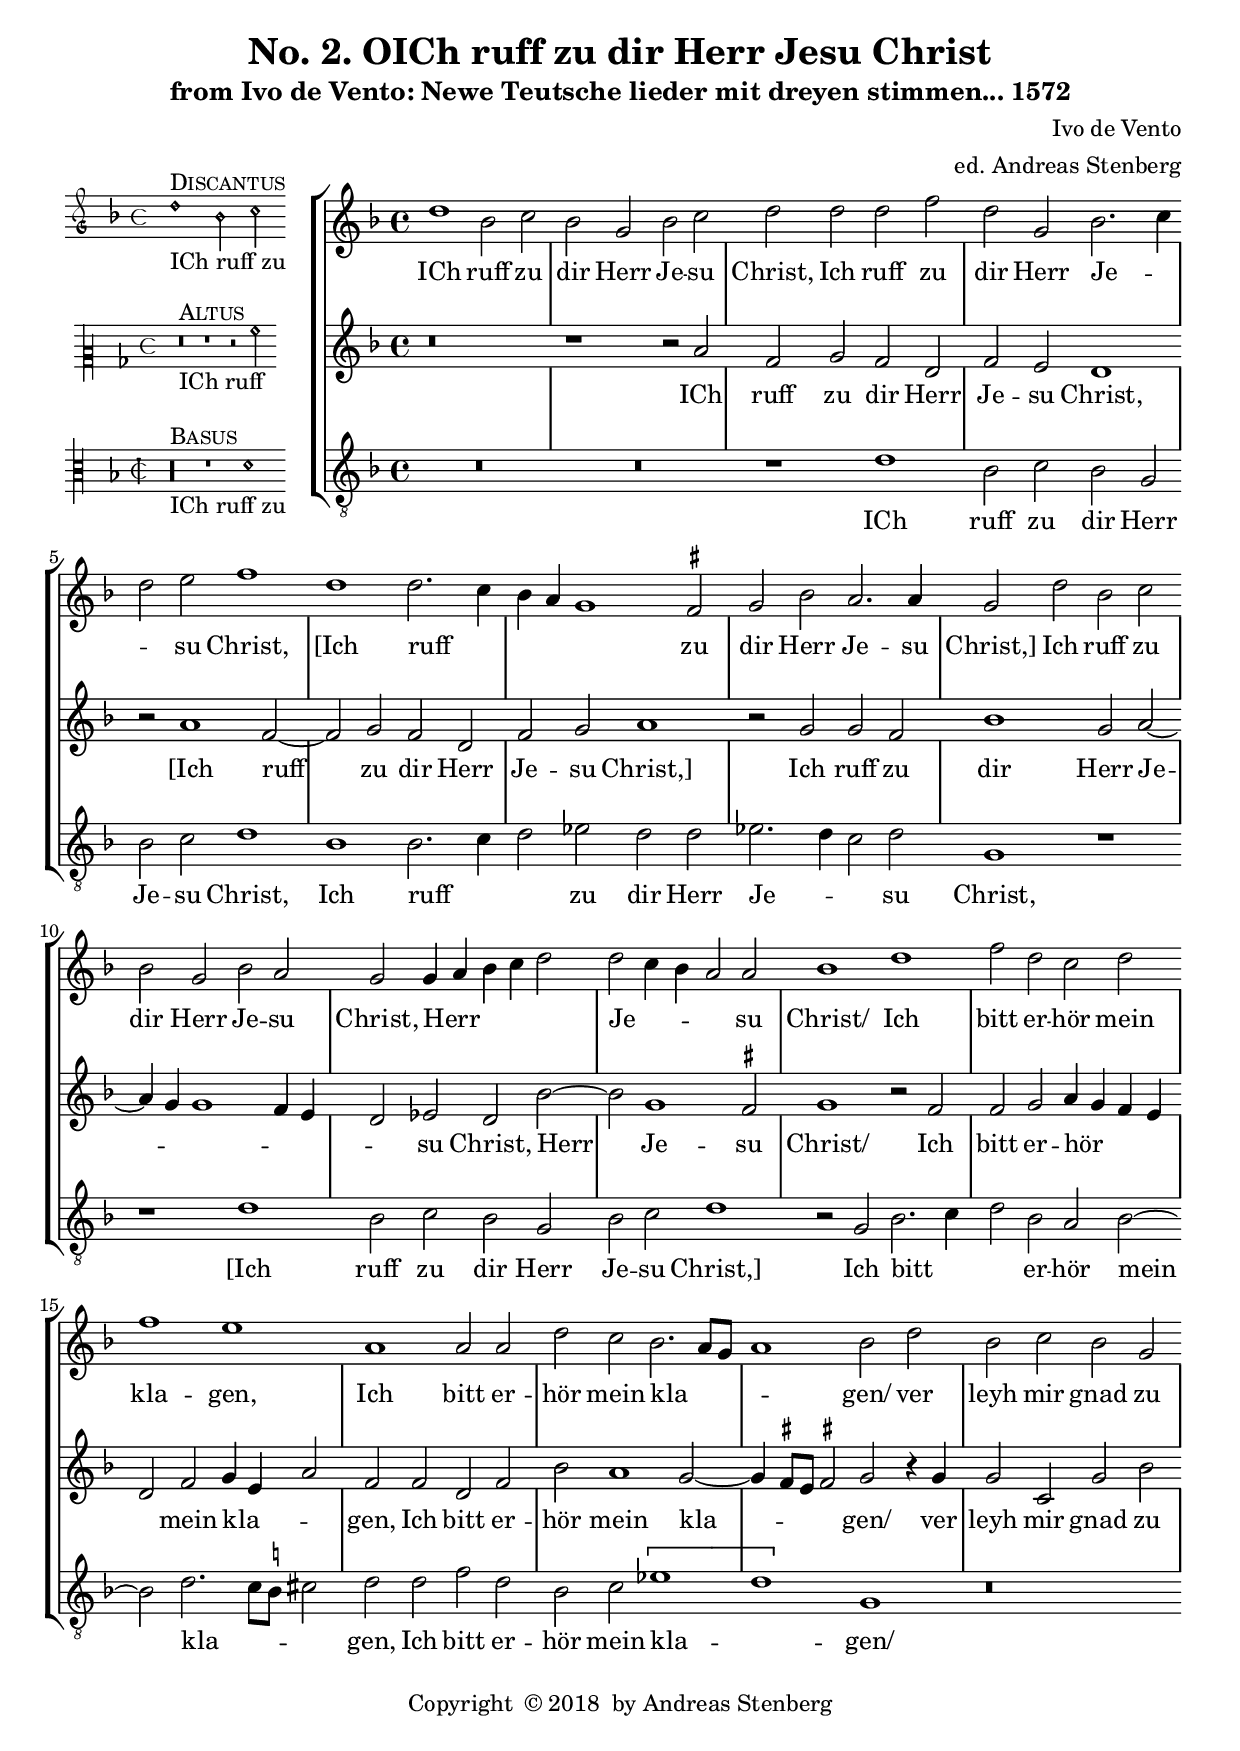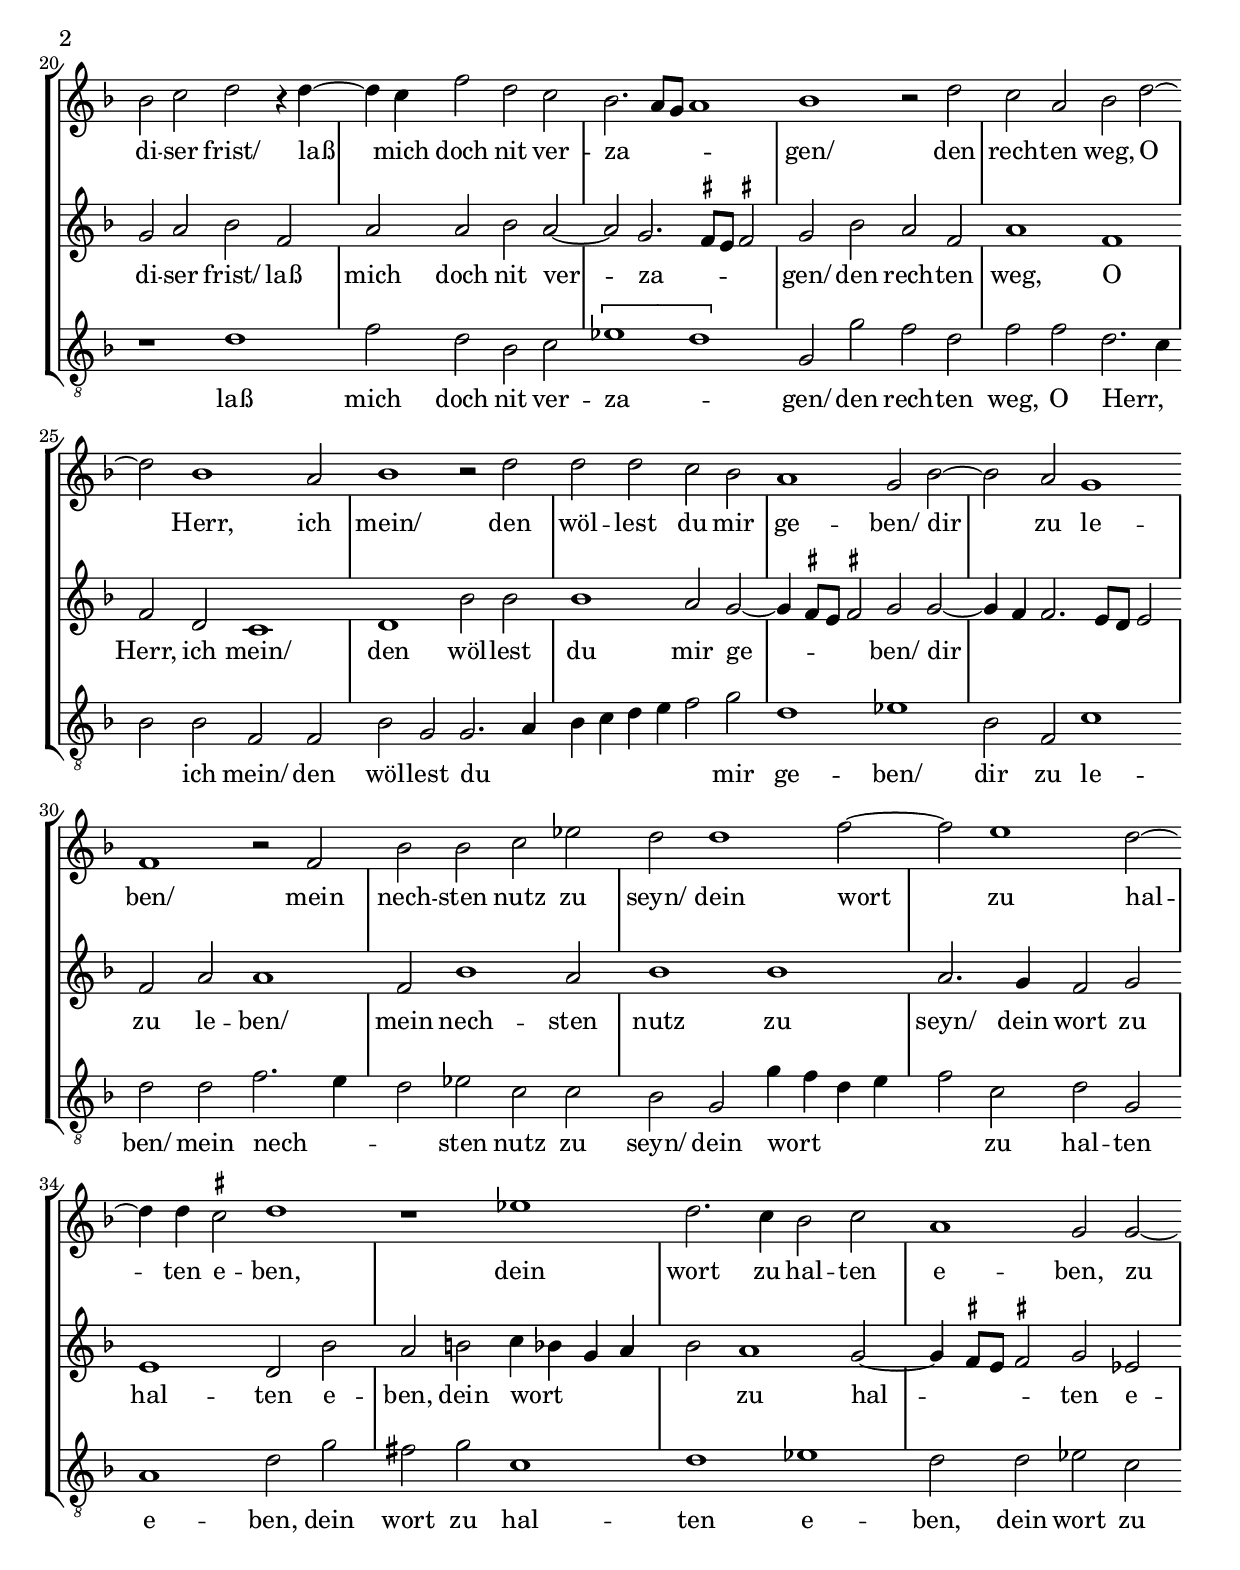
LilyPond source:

\version "2.18.0"
\include "deutsch.ly"
ficta = \once \set suggestAccidentals =##t
\header {
  title = "No. 2. OICh ruff zu dir Herr Jesu Christ"
  subtitle = "from Ivo de Vento: Newe Teutsche lieder mit dreyen stimmen... 1572"
  composer = "Ivo de Vento"
  arranger = "ed. Andreas Stenberg"
  poet = ""
  meter =""
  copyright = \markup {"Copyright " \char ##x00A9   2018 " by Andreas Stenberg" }
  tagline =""
}
global = {
  \key f \major
}

sopMusic = \relative c'' {

  \set Score.tempoHideNote = ##t
  \tempo 1 = 72
  \time 4/4
  \set Timing.measureLength = #(ly:make-moment 4/2)
  \override Staff.BarLine.transparent = ##t
  d1 b2 c2
  b2 g2 b2 c2
  d2 d2 d2 f2 
  d2 g,2				%% end of first line in orig.
  b2.\melisma c4
  d2\melismaEnd e2 f1
  d1 d2.\melisma c4
  b4 a4 g1\melismaEnd \ficta fis2
  g2 b2 				%% end of second line
  a2. a4
  g2 d'2 b2 c2 
  b2 g2 b2 a2
  g2 g4\melisma a4 b4 c4 d2\melismaEnd
  d2\melisma c4 b4 a2\melismaEnd a2  %% end of third line
  b1 d1
  f2 d2 c2 d2
  f1 e1
  a,1 a2 a2 
  d2 c2 b2.\melisma a8 g8
  a1\melismaEnd b2 d2 			%% end of fourth line and first page
  b2 c2 b2 g2
  b2 c2 d2 r4 d4~
  d4 c4 f2 d2 c2
  b2.\melisma a8 g8 a1\melismaEnd
  b1 r2 d2				%% end of fifth line (first on second page)
  c2 a2 b2 d2~
  d2 b1 a2
  b1 r2 d2
  d2 d2 c2 b2
  a1 g2 b2~
  b2 a2 g1 
  f1					%% end of sixth line
  r2 f2 
  b2 b2 c2 es2 
  d2 d1 f2~
  f2 e1 d2~
  d4 d4 \ficta cis2 d1 
  r1 es1 
  d2. c4				%% end of sewenth line
  b2 c2 
  a1 g2 g2~
  g2 g2. g4 c2
  \cadenzaOn
  h\longa
  \revert Staff.BarLine.transparent
  \bar "||"
}
sopWords = \lyricmode {
  ICh ruff zu dir Herr Je -- su Christ, 
  Ich ruff zu dir Herr Je -- su Christ, 
  [Ich ruff zu dir Herr Je -- su Christ,] 
  Ich ruff zu dir Herr Je -- su Christ, 
  Herr Je -- su Christ/
  Ich bitt er -- hör mein kla -- gen,
  Ich bitt er -- hör mein kla -- gen/
  ver leyh mir gnad zu di -- ser frist/
  laß mich doch nit ver -- za -- gen/
  den rech -- ten weg, O Herr, ich mein/
  den wöl -- lest du mir ge -- ben/ 
  dir zu le -- ben/ 
  mein nech -- sten nutz zu seyn/
  dein wort zu hal -- ten e -- ben,
  dein wort zu hal -- ten e -- ben, 
  zu hal -- ten e -- ben.
}
altoMusic = \relative c' {
  \override Staff.BarLine.transparent = ##t
  r\breve 
  r1 r2 a'2
  f2 g2 f2 d2
  f2 e2 d1
  r2 a'1 f2~
  f2 g2						%% end of first line in orig.
  f2 d2 
  f2 g2 a1
  r2 g2 g2 f2
  b1 g2 a2~\melisma
  a4 g4 g1 f4 e4 				%% end of second line
  d2\melismaEnd es2 d2 b'2~
  b2 g1 \ficta fis2
  g1 r2 f2
  f2 g2 a4\melisma g4 f4 e4
  d2\melismaEnd f2 g4\melisma e4 a2\melismaEnd	%% end of third line
  f2 f2 d2 f2
  b2 a1 g2~\melisma
  g4 \ficta fis8 e8 \ficta fis!2\melismaEnd g2 r4 g4
  g2 c,2 g'2 b2
  g2 a2 					%% end of fourth line and first page
  b2 f2
  a2 a2 b2 a2~
  a2 g2.\melisma \ficta fis8 e8 \ficta fis!2\melismaEnd 
  g2 b2 a2 f2
  a1 f1
  f2 d2 c1
  d1						%% end of fifth line (first on second page
  b'2 b2 
  b1 a2 g2~\melisma 
  g4 \ficta fis8 e8 \ficta fis!2\melismaEnd g2 g2~\melisma
  g4 f4 f2.\melisma e8 d8 e2\melismaEnd 
  f2 a2 a1
  f2 b1 a2					%% end of sixth line
  b1 b1
  a2. g4 f2 g2
  e1 d2 b'2 
  a2 h2 c4\melisma b4 g4 a4
  b2\melismaEnd a1 g2~\melisma 
  g4 \ficta fis8 e8 \ficta fis!2\melismaEnd				%5 end of sewenth line
  g2 es2 
  es2 d2 es1
  \cadenzaOn
  d\longa
  \revert Staff.BarLine.transparent
}
altoWords = \lyricmode {
  ICh ruff zu dir Herr Je -- su Christ, 
  [Ich ruff zu dir Herr Je -- su Christ,] 
  Ich ruff zu dir Herr Je -- su Christ, 
  Herr Je -- su Christ/
  Ich bitt er -- hör mein kla -- gen,
  Ich bitt er -- hör mein kla -- gen/
  ver leyh mir gnad zu di -- ser frist/
  laß mich doch nit ver -- za -- gen/
  den rech -- ten weg, O Herr, ich mein/
  den wöl -- lest du mir ge -- ben/ 
  dir zu le -- ben/ 
  mein nech -- sten nutz zu seyn/
  dein wort zu hal -- ten e -- ben,
  dein wort zu hal -- ten e -- ben, 
  zu hal -- ten e -- ben.
}

bassMusic = \relative c {
  \override Staff.BarLine.transparent = ##t
  R\breve*2
  r1 d'1
  b2 c2 b2 g2
  b2 c2 d1 
  b1 b2.\melisma c4					%% end of first line in orig.
  d2\melismaEnd es2 d2 d2 
  es2.\melisma d4 c2\melismaEnd d2
  g,1 r1
  r1 d'1
  b2 c2						%% end of second line
  b2 g2
  b2 c2 d1
  r2 g,2 b2.\melisma c4
  d2\melismaEnd b2 a2 b2~
  b2 d2.\melisma c8 \ficta h8 cis2\melismaEnd
  d2 d2						%5 end of third line
  f2 d2 
  b2 c2 \[es1\melisma
  d1\]\melismaEnd g,1
  r\breve
  r1 d'1
  f2 d2 b2 c2
  \[es1\melisma d1\]\melismaEnd
  g,2 g'2 f2 d2					%% end of fourth line and first page
  f2 f2 d2.\melisma c4
  b2\melismaEnd b2 f2 f2 
  b2 g2 g2.\melisma a4
  b4 c4 d4 e4 f2\melismaEnd g2
  d1 es1					%% end of fifth line (first on second page)
  b2 f2 c'1
  d2 d2 f2.\melisma e4
  d2\melismaEnd es2 c2 c2
  b2 g2 g'4\melisma f4 d4 e4
  f2\melismaEnd c2						%5 end of sixth line
  d2 g,2
  a1 d2 g2
  fis2 g2 c,1
  d1 es1
  d2 d2 es2 c2
  c2 h2 c1
  \cadenzaOn
  g\longa
  \revert Staff.BarLine.transparent
}
bassWords = \lyricmode {
  ICh ruff zu dir Herr Je -- su Christ, 
  Ich ruff zu dir Herr Je -- su Christ, 
  [Ich ruff zu dir Herr Je -- su Christ,] 
  Ich bitt er -- hör mein kla -- gen,
  Ich bitt er -- hör mein kla -- gen/
  laß mich doch nit ver -- za -- gen/
  den rech -- ten weg, O Herr, ich mein/
  den wöl -- lest du mir ge -- ben/ 
  dir zu le -- ben/ 
  mein nech -- sten nutz zu seyn/
  dein wort zu hal -- ten e -- ben,
  dein wort zu hal -- ten e -- ben, 
  dein wort zu hal -- ten e -- ben.
}
incipitDiscantus = \markup {
  \score {
    {
      %      \set Staff.instrumentName = #"Tenor "
      \override NoteHead.style = #'neomensural
      \override Rest.style = #'neomensural
      \override Staff.TimeSignature.style = #'mensural
      \cadenzaOn
      \clef "petrucci-g"
      \key f \major
      \time 4/4

      d''1 ^\markup { \smallCaps"Discantus"} _"ICh ruff zu"
      b'2 c''2
    }
    \layout {
      \context {
        \Voice
        \remove "Ligature_bracket_engraver"
        \consists "Mensural_ligature_engraver"
      }
      line-width = 4.5\cm
    }
  }
}


incipitAltus = \markup {
  \score {
    {
      %      \set Staff.instrumentName = #"Tenor "
      \override NoteHead.style = #'neomensural
      \override Rest.style = #'neomensural
      \override Staff.TimeSignature.style = #'mensural
      \cadenzaOn
      \clef "petrucci-c2"
      \key f \major
      \time 4/4
      r\breve^\markup \smallCaps"Altus"_"ICh ruff  "
      r1 r2 a'2
    }
    \layout {
      \context {
        \Voice
        \remove "Ligature_bracket_engraver"
        \consists "Mensural_ligature_engraver"
      }
      line-width = 4.5\cm
    }
  }
}

#(append! supported-clefs '(("mensural-f3" . ("clefs.mensural.f" 0 0))))

incipitBassus = \markup {
  \score {
    {
      %      \set Staff.instrumentName = #"Tenor "
      \override NoteHead.style = #'neomensural
      \override Rest.style = #'neomensural
      \override Staff.TimeSignature.style = #'mensural
      \cadenzaOn
      \clef "petrucci-c3"
      \key f \major
      \time 2/2
      r\longa^\markup \smallCaps"Basus"_"ICh ruff zu"
      r1 d'1
    }
    \layout {
      \context {
        \Voice
        \remove "Ligature_bracket_engraver"
        \consists "Mensural_ligature_engraver"
      }
      line-width = 4.5\cm
    }
  }
}


\score {
  <<
    \new StaffGroup \with {
      \override VerticalAxisGroup.staff-staff-spacing = #'((basic-distance . 12))
    } <<
      \new Staff = treble <<
        \set Staff.instrumentName = \incipitDiscantus
        \new Voice = "sopranos" {
          \set  Staff.midiInstrument ="choir aahs"
          %	\voiceOne
          << \global \sopMusic >>
        }
      >>
      \new Lyrics = sopranos { s1 }

      \new Staff = "medius" <<
        \set Staff.instrumentName = \incipitAltus

        \new Voice = "altos" {
          %	\voiceTwo
          \set  Staff.midiInstrument ="choir aahs"
          << \global \altoMusic >>
        }
      >>

      \new Lyrics = "altos" { s1 }

      \new Staff ="basses" {
        \set Staff.instrumentName = \incipitBassus

        \new Voice = "basses" {
          \set  Staff.midiInstrument ="choir aahs"
          \clef "treble_8"
          %	\voiceTwo
          << \global \bassMusic >>
        }
      }
    >>
    \new Lyrics = basses { s1 }

    \context Lyrics = sopranos \lyricsto sopranos \sopWords
    \context Lyrics = altos \lyricsto altos \altoWords
    \context Lyrics = basses \lyricsto basses \bassWords
  >>
  \layout {
    \context {
      \Score
      % no bars in staves
      %      \override BarLine.transparent = ##t

    }
    % the next three instructions keep the lyrics between the bar lines
    \context {
      \Lyrics
      \consists "Bar_engraver"
      \override BarLine.transparent = ##t
    }
    \context {
      \StaffGroup
      \consists "Separating_line_group_engraver"
    }
    \context {
      \Voice
      % no slurs
      \override Slur.transparent = ##t
      % Comment in the below "\remove" command to allow line
      % breaking also at those barlines where a note overlaps
      % into the next bar.  The command is commented out in this
      % short example score, but especially for large scores, you
      % will typically yield better line breaking and thus improve
      % overall spacing if you comment in the following command.
      %\remove "Forbid_line_break_engraver"
    }
    indent = 4.5\cm
  }

}
\score {
  <<
    \new StaffGroup <<
      \new Staff = treble <<
        \set Staff.instrumentName = \incipitDiscantus
        \new Voice = "sopranos" {
          \set  Staff.midiInstrument ="choir aahs"
          %	\voiceOne
          << \global \sopMusic >>
        }
      >>
      \new Lyrics = sopranos { s1 }

      \new Staff = "medius" <<
        \set Staff.instrumentName = \incipitAltus

        \new Voice = "altos" {
          %	\voiceTwo
          \set  Staff.midiInstrument ="choir aahs"
          << \global \altoMusic >>
        }
      >>

      \new Lyrics = "altos" { s1 }

      \new Staff ="basses" {
        \set Staff.instrumentName = \incipitBassus

        \new Voice = "basses" {
          \set  Staff.midiInstrument ="choir aahs"
          \clef "G_8"
          %	\voiceTwo
          << \global \bassMusic >>
        }
      }
    >>
    \new Lyrics = basses { s1 }

    \context Lyrics = sopranos \lyricsto sopranos \sopWords
    \context Lyrics = altos \lyricsto altos \altoWords
    \context Lyrics = basses \lyricsto basses \bassWords
  >>
  \midi {}
}
\paper {
  ragged-bottom = ##t
  ragged-last-bottom = ##t
  ragged-last = ##t
}

